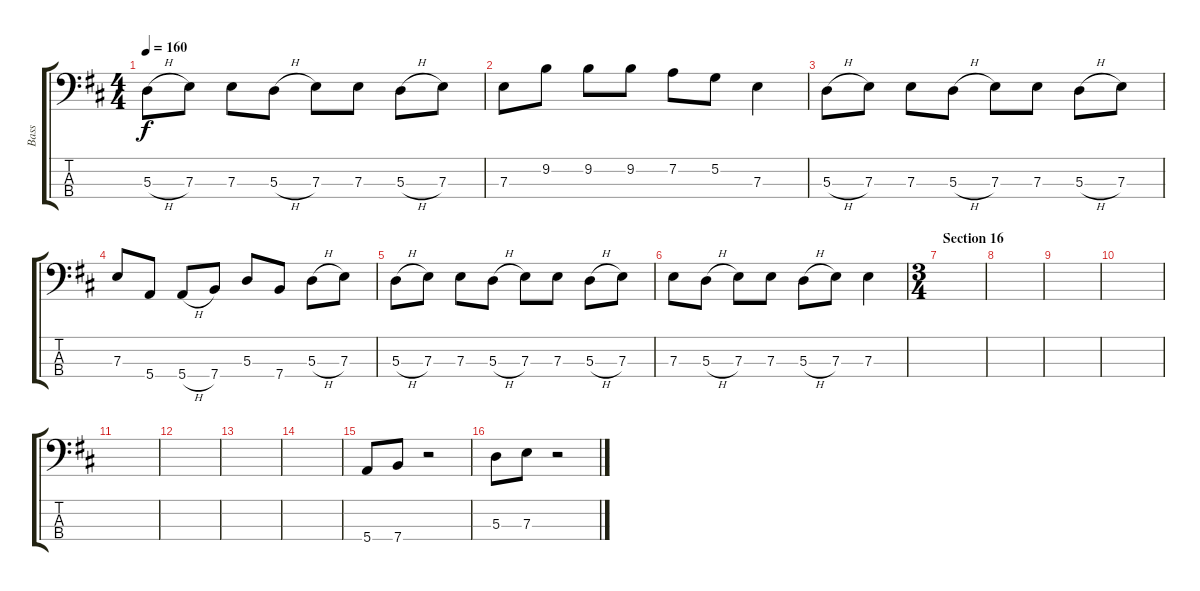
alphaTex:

\track ("Bass" "Bass") {instrument electricbassfinger}
\staff {score tabs}
\tuning (G2 D2 A1 E1) {hide}
\ts (4 4)
\tempo 160
\clef f4
\ks bminor
5.3{h}.8{dy f} 7.3.8 7.3.8 5.3{h}.8 7.3.8 7.3.8 5.3{h}.8 7.3.8 |
7.3.8 9.2.8 9.2.8 9.2.8 7.2.8 5.2.8 7.3.4 |
5.3{h}.8 7.3.8 7.3.8 5.3{h}.8 7.3.8 7.3.8 5.3{h}.8 7.3.8 |
7.3.8 5.4.8 5.4{h}.8 7.4.8 5.3.8 7.4.8 5.3{h}.8 7.3.8 |
5.3{h}.8 7.3.8 7.3.8 5.3{h}.8 7.3.8 7.3.8 5.3{h}.8 7.3.8 |
7.3.8 5.3{h}.8 7.3.8 7.3.8 5.3{h}.8 7.3.8 7.3.4 |
\ts (3 4)
\section ("" "Section 16")
|
|
|
|
|
|
|
|
5.4.8 7.4.8 r.2 |
5.3.8 7.3.8 r.2
